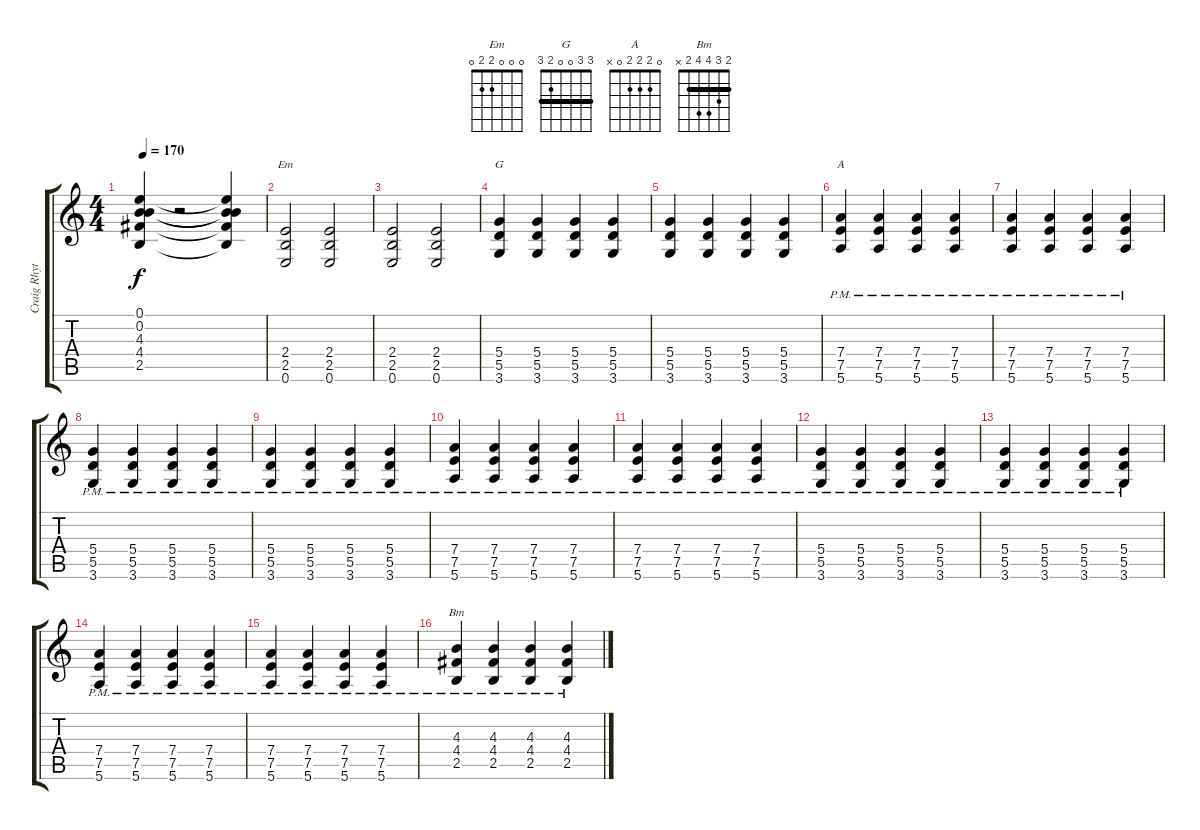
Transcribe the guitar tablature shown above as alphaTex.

\track ("Craig Rhythm 2" "Craig Rhyt") {instrument overdrivenguitar}
\staff {score tabs}
\tuning (E4 B3 G3 D3 A2 E2) {hide}
\chord ("Em" 0 0 0 2 2 0)
\chord ("G" 3 3 0 0 2 3) {barre 3}
\chord ("A" 0 2 2 2 0 x)
\chord ("Bm" 2 3 4 4 2 x) {barre 2}
\ts (4 4)
\tempo 170
\clef g2
\ks c
(0.1{t} 0.2{t} 4.3{t} 4.4{t} 2.5{t}).4{dy f} r.2 (0.1{t} 0.2{t} 4.3{t} 4.4{t} 2.5{t}).4 |
(2.4 2.5 0.6).2{ch "Em"} (2.4 2.5 0.6).2 |
(2.4 2.5 0.6).2 (2.4 2.5 0.6).2 |
(5.4 5.5 3.6).4{ch "G"} (5.4 5.5 3.6).4 (5.4 5.5 3.6).4 (5.4 5.5 3.6).4 |
(5.4 5.5 3.6).4 (5.4 5.5 3.6).4 (5.4 5.5 3.6).4 (5.4 5.5 3.6).4 |
(7.4{pm} 7.5{pm} 5.6{pm}).4{ch "A"} (7.4{pm} 7.5{pm} 5.6{pm}).4 (7.4{pm} 7.5{pm} 5.6{pm}).4 (7.4{pm} 7.5{pm} 5.6{pm}).4 |
(7.4{pm} 7.5{pm} 5.6{pm}).4 (7.4{pm} 7.5{pm} 5.6{pm}).4 (7.4{pm} 7.5{pm} 5.6{pm}).4 (7.4{pm} 7.5{pm} 5.6{pm}).4 |
(5.4{pm} 5.5{pm} 3.6{pm}).4 (5.4{pm} 5.5{pm} 3.6{pm}).4 (5.4{pm} 5.5{pm} 3.6{pm}).4 (5.4{pm} 5.5{pm} 3.6{pm}).4 |
(5.4{pm} 5.5{pm} 3.6{pm}).4 (5.4{pm} 5.5{pm} 3.6{pm}).4 (5.4{pm} 5.5{pm} 3.6{pm}).4 (5.4{pm} 5.5{pm} 3.6{pm}).4 |
(7.4{pm} 7.5{pm} 5.6{pm}).4 (7.4{pm} 7.5{pm} 5.6{pm}).4 (7.4{pm} 7.5{pm} 5.6{pm}).4 (7.4{pm} 7.5{pm} 5.6{pm}).4 |
(7.4{pm} 7.5{pm} 5.6{pm}).4 (7.4{pm} 7.5{pm} 5.6{pm}).4 (7.4{pm} 7.5{pm} 5.6{pm}).4 (7.4{pm} 7.5{pm} 5.6{pm}).4 |
(5.4{pm} 5.5{pm} 3.6{pm}).4 (5.4{pm} 5.5{pm} 3.6{pm}).4 (5.4{pm} 5.5{pm} 3.6{pm}).4 (5.4{pm} 5.5{pm} 3.6{pm}).4 |
(5.4{pm} 5.5{pm} 3.6{pm}).4 (5.4{pm} 5.5{pm} 3.6{pm}).4 (5.4{pm} 5.5{pm} 3.6{pm}).4 (5.4{pm} 5.5{pm} 3.6{pm}).4 |
(7.4{pm} 7.5{pm} 5.6{pm}).4 (7.4{pm} 7.5{pm} 5.6{pm}).4 (7.4{pm} 7.5{pm} 5.6{pm}).4 (7.4{pm} 7.5{pm} 5.6{pm}).4 |
(7.4{pm} 7.5{pm} 5.6{pm}).4 (7.4{pm} 7.5{pm} 5.6{pm}).4 (7.4{pm} 7.5{pm} 5.6{pm}).4 (7.4{pm} 7.5{pm} 5.6{pm}).4 |
(4.3{pm} 4.4{pm} 2.5{pm}).4{ch "Bm"} (4.3{pm} 4.4{pm} 2.5{pm}).4 (4.3{pm} 4.4{pm} 2.5{pm}).4 (4.3{pm} 4.4{pm} 2.5{pm}).4
